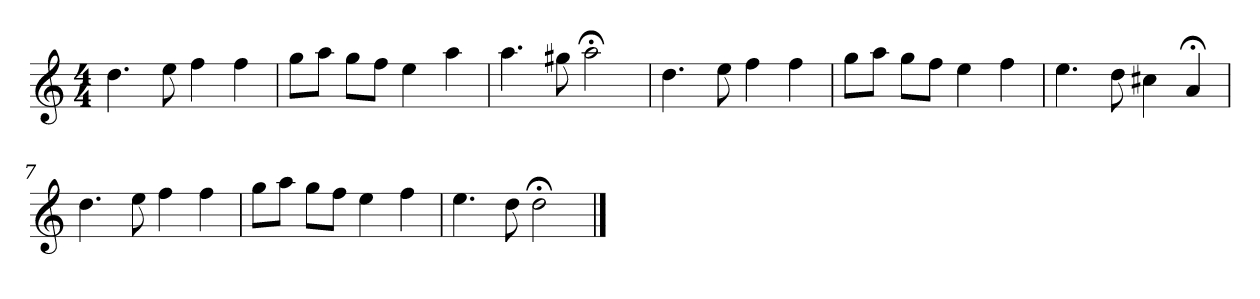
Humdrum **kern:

**kern
*part1
*staff1
*k[]
*D:dor
*M4/4
*MM120
=1
4.dd
8ee
4ff
4ff
=2
8ggL
8aaJ
8ggL
8ffJ
4ee
4aa
=3
4.aa
8gg#X
2aa;<
=4
4.dd
8ee
4ff
4ff
=5
8ggL
8aaJ
8ggL
8ffJ
4ee
4ff
=6
4.ee
8dd
4cc#X
4a;<
=7
4.dd
8ee
4ff
4ff
=8
8ggL
8aaJ
8ggL
8ffJ
4ee
4ff
=9
4.ee
8dd
2dd;<
==
*-
